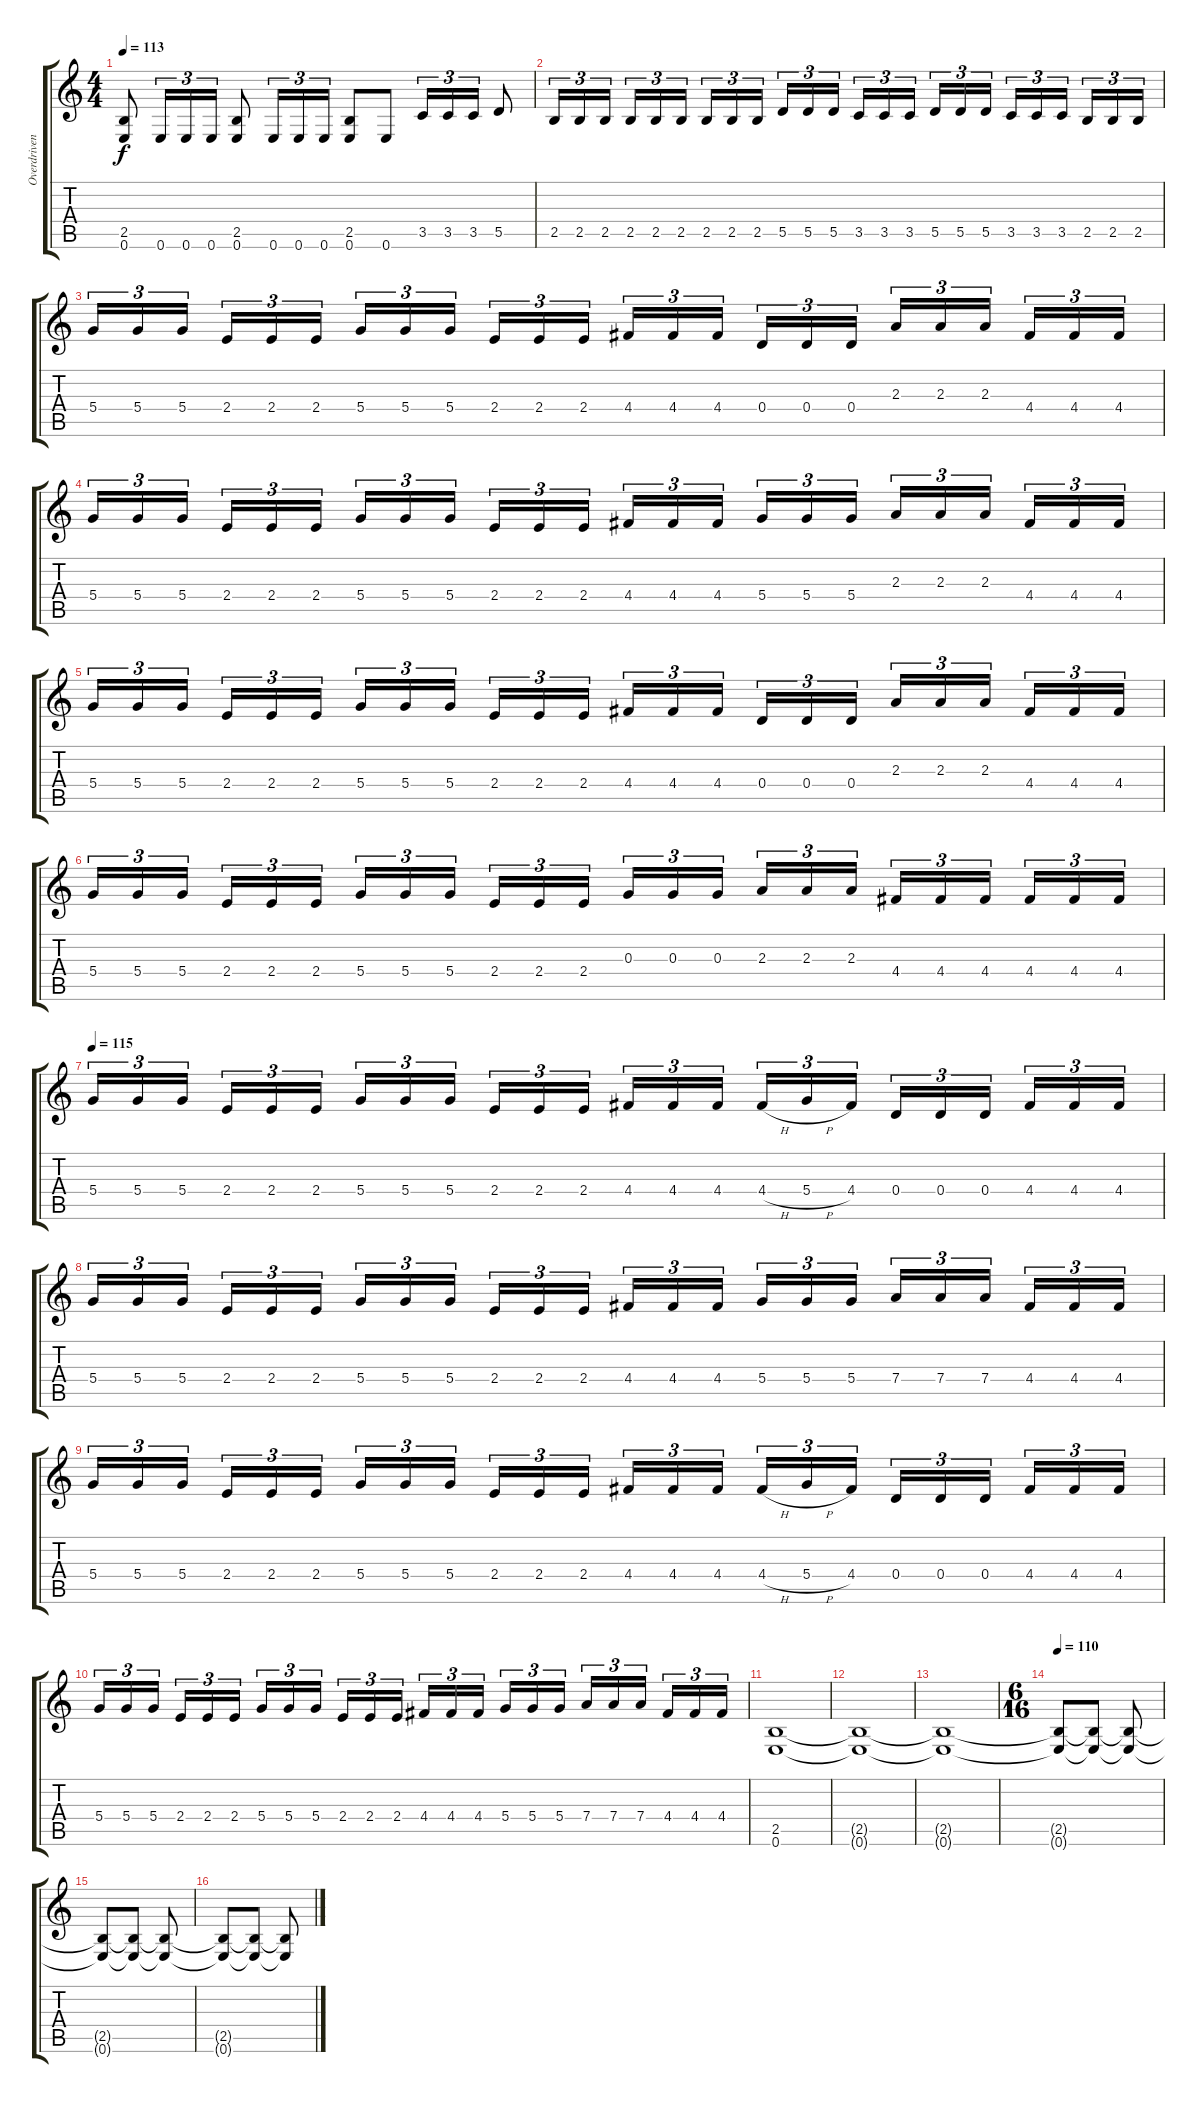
\track ("Overdriven Guitar 1" "Overdriven") {instrument overdrivenguitar}
\staff {score tabs}
\tuning (E4 B3 G3 D3 A2 E2) {hide}
\ts (4 4)
\tempo 113
\clef g2
\ks c
(2.5 0.6).8{dy f} 0.6.16{tu (3 2)} 0.6.16{tu (3 2)} 0.6.16{tu (3 2)} (2.5 0.6).8 0.6.16{tu (3 2)} 0.6.16{tu (3 2)} 0.6.16{tu (3 2)} (2.5 0.6).8 0.6.8 3.5.16{tu (3 2)} 3.5.16{tu (3 2)} 3.5.16{tu (3 2)} 5.5.8 |
2.5.16{tu (3 2)} 2.5.16{tu (3 2)} 2.5.16{tu (3 2)} 2.5.16{tu (3 2)} 2.5.16{tu (3 2)} 2.5.16{tu (3 2)} 2.5.16{tu (3 2)} 2.5.16{tu (3 2)} 2.5.16{tu (3 2)} 5.5.16{tu (3 2)} 5.5.16{tu (3 2)} 5.5.16{tu (3 2)} 3.5.16{tu (3 2)} 3.5.16{tu (3 2)} 3.5.16{tu (3 2)} 5.5.16{tu (3 2)} 5.5.16{tu (3 2)} 5.5.16{tu (3 2)} 3.5.16{tu (3 2)} 3.5.16{tu (3 2)} 3.5.16{tu (3 2)} 2.5.16{tu (3 2)} 2.5.16{tu (3 2)} 2.5.16{tu (3 2)} |
5.4.16{tu (3 2)} 5.4.16{tu (3 2)} 5.4.16{tu (3 2)} 2.4.16{tu (3 2)} 2.4.16{tu (3 2)} 2.4.16{tu (3 2)} 5.4.16{tu (3 2)} 5.4.16{tu (3 2)} 5.4.16{tu (3 2)} 2.4.16{tu (3 2)} 2.4.16{tu (3 2)} 2.4.16{tu (3 2)} 4.4.16{tu (3 2)} 4.4.16{tu (3 2)} 4.4.16{tu (3 2)} 0.4.16{tu (3 2)} 0.4.16{tu (3 2)} 0.4.16{tu (3 2)} 2.3.16{tu (3 2)} 2.3.16{tu (3 2)} 2.3.16{tu (3 2)} 4.4.16{tu (3 2)} 4.4.16{tu (3 2)} 4.4.16{tu (3 2)} |
5.4.16{tu (3 2)} 5.4.16{tu (3 2)} 5.4.16{tu (3 2)} 2.4.16{tu (3 2)} 2.4.16{tu (3 2)} 2.4.16{tu (3 2)} 5.4.16{tu (3 2)} 5.4.16{tu (3 2)} 5.4.16{tu (3 2)} 2.4.16{tu (3 2)} 2.4.16{tu (3 2)} 2.4.16{tu (3 2)} 4.4.16{tu (3 2)} 4.4.16{tu (3 2)} 4.4.16{tu (3 2)} 5.4.16{tu (3 2)} 5.4.16{tu (3 2)} 5.4.16{tu (3 2)} 2.3.16{tu (3 2)} 2.3.16{tu (3 2)} 2.3.16{tu (3 2)} 4.4.16{tu (3 2)} 4.4.16{tu (3 2)} 4.4.16{tu (3 2)} |
5.4.16{tu (3 2)} 5.4.16{tu (3 2)} 5.4.16{tu (3 2)} 2.4.16{tu (3 2)} 2.4.16{tu (3 2)} 2.4.16{tu (3 2)} 5.4.16{tu (3 2)} 5.4.16{tu (3 2)} 5.4.16{tu (3 2)} 2.4.16{tu (3 2)} 2.4.16{tu (3 2)} 2.4.16{tu (3 2)} 4.4.16{tu (3 2)} 4.4.16{tu (3 2)} 4.4.16{tu (3 2)} 0.4.16{tu (3 2)} 0.4.16{tu (3 2)} 0.4.16{tu (3 2)} 2.3.16{tu (3 2)} 2.3.16{tu (3 2)} 2.3.16{tu (3 2)} 4.4.16{tu (3 2)} 4.4.16{tu (3 2)} 4.4.16{tu (3 2)} |
5.4.16{tu (3 2)} 5.4.16{tu (3 2)} 5.4.16{tu (3 2)} 2.4.16{tu (3 2)} 2.4.16{tu (3 2)} 2.4.16{tu (3 2)} 5.4.16{tu (3 2)} 5.4.16{tu (3 2)} 5.4.16{tu (3 2)} 2.4.16{tu (3 2)} 2.4.16{tu (3 2)} 2.4.16{tu (3 2)} 0.3.16{tu (3 2)} 0.3.16{tu (3 2)} 0.3.16{tu (3 2)} 2.3.16{tu (3 2)} 2.3.16{tu (3 2)} 2.3.16{tu (3 2)} 4.4.16{tu (3 2)} 4.4.16{tu (3 2)} 4.4.16{tu (3 2)} 4.4.16{tu (3 2)} 4.4.16{tu (3 2)} 4.4.16{tu (3 2)} |
\tempo 115
5.4.16{tu (3 2)} 5.4.16{tu (3 2)} 5.4.16{tu (3 2)} 2.4.16{tu (3 2)} 2.4.16{tu (3 2)} 2.4.16{tu (3 2)} 5.4.16{tu (3 2)} 5.4.16{tu (3 2)} 5.4.16{tu (3 2)} 2.4.16{tu (3 2)} 2.4.16{tu (3 2)} 2.4.16{tu (3 2)} 4.4.16{tu (3 2)} 4.4.16{tu (3 2)} 4.4.16{tu (3 2)} 4.4{h}.16{tu (3 2)} 5.4{h}.16{tu (3 2)} 4.4.16{tu (3 2)} 0.4.16{tu (3 2)} 0.4.16{tu (3 2)} 0.4.16{tu (3 2)} 4.4.16{tu (3 2)} 4.4.16{tu (3 2)} 4.4.16{tu (3 2)} |
5.4.16{tu (3 2)} 5.4.16{tu (3 2)} 5.4.16{tu (3 2)} 2.4.16{tu (3 2)} 2.4.16{tu (3 2)} 2.4.16{tu (3 2)} 5.4.16{tu (3 2)} 5.4.16{tu (3 2)} 5.4.16{tu (3 2)} 2.4.16{tu (3 2)} 2.4.16{tu (3 2)} 2.4.16{tu (3 2)} 4.4.16{tu (3 2)} 4.4.16{tu (3 2)} 4.4.16{tu (3 2)} 5.4.16{tu (3 2)} 5.4.16{tu (3 2)} 5.4.16{tu (3 2)} 7.4.16{tu (3 2)} 7.4.16{tu (3 2)} 7.4.16{tu (3 2)} 4.4.16{tu (3 2)} 4.4.16{tu (3 2)} 4.4.16{tu (3 2)} |
5.4.16{tu (3 2)} 5.4.16{tu (3 2)} 5.4.16{tu (3 2)} 2.4.16{tu (3 2)} 2.4.16{tu (3 2)} 2.4.16{tu (3 2)} 5.4.16{tu (3 2)} 5.4.16{tu (3 2)} 5.4.16{tu (3 2)} 2.4.16{tu (3 2)} 2.4.16{tu (3 2)} 2.4.16{tu (3 2)} 4.4.16{tu (3 2)} 4.4.16{tu (3 2)} 4.4.16{tu (3 2)} 4.4{h}.16{tu (3 2)} 5.4{h}.16{tu (3 2)} 4.4.16{tu (3 2)} 0.4.16{tu (3 2)} 0.4.16{tu (3 2)} 0.4.16{tu (3 2)} 4.4.16{tu (3 2)} 4.4.16{tu (3 2)} 4.4.16{tu (3 2)} |
5.4.16{tu (3 2)} 5.4.16{tu (3 2)} 5.4.16{tu (3 2)} 2.4.16{tu (3 2)} 2.4.16{tu (3 2)} 2.4.16{tu (3 2)} 5.4.16{tu (3 2)} 5.4.16{tu (3 2)} 5.4.16{tu (3 2)} 2.4.16{tu (3 2)} 2.4.16{tu (3 2)} 2.4.16{tu (3 2)} 4.4.16{tu (3 2)} 4.4.16{tu (3 2)} 4.4.16{tu (3 2)} 5.4.16{tu (3 2)} 5.4.16{tu (3 2)} 5.4.16{tu (3 2)} 7.4.16{tu (3 2)} 7.4.16{tu (3 2)} 7.4.16{tu (3 2)} 4.4.16{tu (3 2)} 4.4.16{tu (3 2)} 4.4.16{tu (3 2)} |
(2.5 0.6).1 |
(2.5{t} 0.6{t}).1 |
(2.5{t} 0.6{t}).1 |
\ts (6 16)
\tempo 110
(2.5{t} 0.6{t}).8 (2.5{t} 0.6{t}).8 (2.5{t} 0.6{t}).8 |
(2.5{t} 0.6{t}).8 (2.5{t} 0.6{t}).8 (2.5{t} 0.6{t}).8 |
(2.5{t} 0.6{t}).8 (2.5{t} 0.6{t}).8 (2.5{t} 0.6{t}).8
